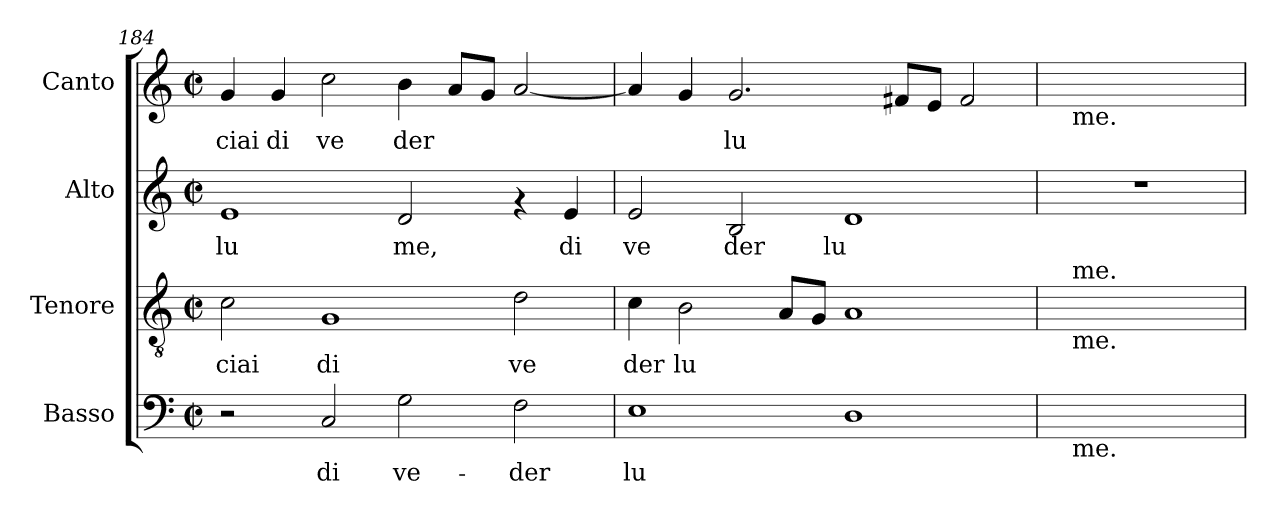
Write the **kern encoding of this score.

**kern	**text	**kern	**text	**kern	**text	**kern	**text
*part4	*part4	*part3	*part3	*part2	*part2	*part1	*part1
*staff4	*staff4	*staff3	*staff3	*staff2	*staff2	*staff1	*staff1
*I"Basso	*	*I"Tenore	*	*I"Alto	*	*I"Canto	*
*I'Basso	*	*I'Tenore	*	*I'Alto	*	*I'Canto	*
*clefF4	*	*clefGv2	*	*clefG2	*	*clefG2	*
*k[]	*	*k[]	*	*k[]	*	*k[]	*
*C:	*	*C:	*	*C:	*	*C:	*
*M2/2	*	*M2/2	*	*M2/2	*	*M2/2	*
*met(c|)	*	*met(c|)	*	*met(c|)	*	*met(c|)	*
=184	=184	=184	=184	=184	=184	=184	=184
!	!	!	!LO:LY:b:cj	!	!LO:LY:b:cj	!	!LO:LY:b:cj
2r	.	2c\	ciai	1e	lu	4g/	ciai
!	!	!	!	!	!	!	!LO:LY:b:cj
.	.	.	.	.	.	4g/	di
!	!LO:LY:b:cj	!	!LO:LY:b:cj	!	!	!	!LO:LY:b:cj
2C/	di	1G	di	.	.	2cc\	ve
!	!LO:LY:b:cj	!	!	!	!LO:LY:b:cj	!	!LO:LY:b:cj
2G\	ve-	.	.	2d/	me,	4b\	der
!	!	!	!	!	!	!	!LO:LY:b:cj
.	.	.	.	.	.	8a/L	.
!	!	!	!	!	!	!	!LO:LY:b:cj
.	.	.	.	.	.	8g/J	.
!	!LO:LY:b:cj	!	!LO:LY:b:cj	!	!	!	!LO:LY:b:cj
2F\	-der	2d\	ve	4rf	.	[<2a/	.
!	!	!	!	!	!LO:LY:b:cj	!	!
.	.	.	.	4e/	di	.	.
=185	=185	=185	=185	=185	=185	=185	=185
!	!LO:LY:b:cj	!	!LO:LY:b:cj	!	!LO:LY:b:cj	!	!LO:LY:b:cj
1E	lu-	4c\	der	2e/	ve	4a/]	.
!	!	!	!LO:LY:b:cj	!	!	!	!LO:LY:b:cj
.	.	2B\	lu	.	.	4g/	.
!	!	!	!	!	!LO:LY:b:cj	!	!LO:LY:b:cj
.	.	.	.	2B/	der	2.g/	lu
!	!	!	!LO:LY:b:cj	!	!	!	!
.	.	8A/L	.	.	.	.	.
!	!	!	!LO:LY:b:cj	!	!	!	!
.	.	8G/J	.	.	.	.	.
!	!LO:LY:b:cj	!	!LO:LY:b:cj	!	!LO:LY:b:cj	!	!
1D	--	1A	.	1d	lu	.	.
!	!	!	!	!	!	!	!LO:LY:b:cj
.	.	.	.	.	.	8f#/L	.
!	!	!	!	!	!	!	!LO:LY:b:cj
.	.	.	.	.	.	8e/J	.
!	!	!	!	!	!	!	!LO:LY:b:cj
.	.	.	.	.	.	2f#/	.
=186	=186	=186	=186	=186	=186	=186	=186
16.ryy	.	16.ryy	.	1r	.	16.ryy	.
!	!	!	!	!	!	!LO:TX:b:t=me.	!
!	!	!LO:TX:a:t=me.	!	!	!	!	!
!	!	!LO:TX:b:t=me.	!	!	!	!	!
!LO:TX:b:t=me.	!	!	!	!	!	!	!
2ryy	.	2ryy	.	.	.	2ryy	.
4ryy	.	4ryy	.	.	.	4ryy	.
8ryy	.	8ryy	.	.	.	8ryy	.
32ryy	.	32ryy	.	.	.	32ryy	.
=!	=!	=!	=!	=!	=!	=!	=!
*-	*-	*-	*-	*-	*-	*-	*-
